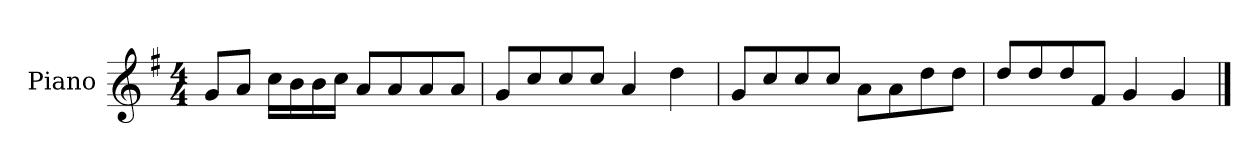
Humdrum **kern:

**kern
*part1
*staff1
*I"Piano
*I'P-no
*clefG2
*k[f#]
*M4/4
*MM90
=1
8g/L
8a/J
16cc\LL
16b\
16b\
16cc\JJ
8a/L
8a/
8a/
8a/J
=2
8g/L
8cc/
8cc/
8cc/J
4a/
4dd\
=3
8g/L
8cc/
8cc/
8cc/J
8a\L
8a\
8dd\
8dd\J
=4
8dd/L
8dd/
8dd/
8f#/J
4g/
4g/
==
*-
